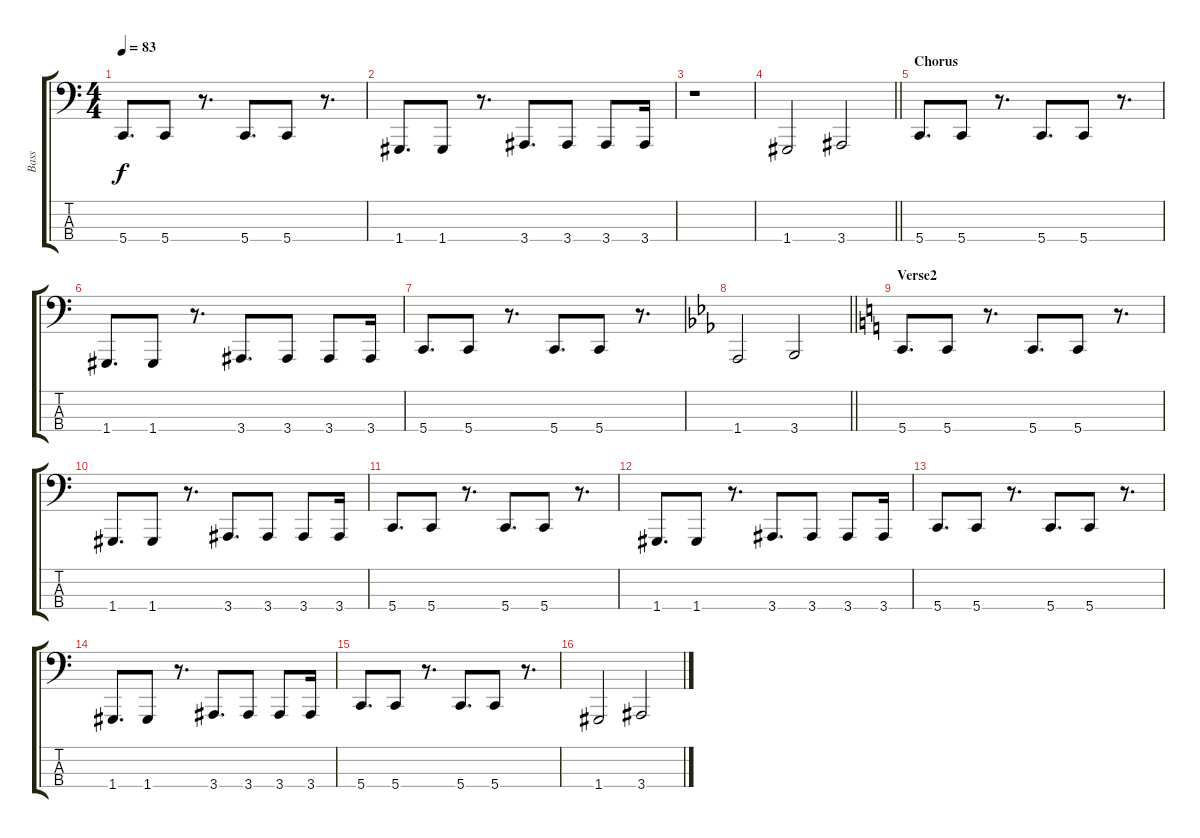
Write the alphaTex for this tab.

\track ("Bass" "Bass") {instrument electricbassfinger}
\staff {score tabs}
\tuning (D2 A2 D1 G0) {hide}
\ts (4 4)
\tempo 83
\clef f4
\ks c
5.4.8{d dy f} 5.4.8 r.8{d} 5.4.8{d} 5.4.8 r.8{d} |
1.4.8{d} 1.4.8 r.8{d} 3.4.8{d} 3.4.8 3.4.8 3.4.16 |
r.1 |
\barLineRight lightlight
1.4.2 3.4.2 |
\section ("" "Chorus")
5.4.8{d} 5.4.8 r.8{d} 5.4.8{d} 5.4.8 r.8{d} |
1.4.8{d} 1.4.8 r.8{d} 3.4.8{d} 3.4.8 3.4.8 3.4.16 |
5.4.8{d} 5.4.8 r.8{d} 5.4.8{d} 5.4.8 r.8{d} |
\barLineRight lightlight
\ks eb
1.4.2 3.4.2 |
\section ("" "Verse2")
\ks c
5.4.8{d} 5.4.8 r.8{d} 5.4.8{d} 5.4.8 r.8{d} |
1.4.8{d} 1.4.8 r.8{d} 3.4.8{d} 3.4.8 3.4.8 3.4.16 |
5.4.8{d} 5.4.8 r.8{d} 5.4.8{d} 5.4.8 r.8{d} |
1.4.8{d} 1.4.8 r.8{d} 3.4.8{d} 3.4.8 3.4.8 3.4.16 |
5.4.8{d} 5.4.8 r.8{d} 5.4.8{d} 5.4.8 r.8{d} |
1.4.8{d} 1.4.8 r.8{d} 3.4.8{d} 3.4.8 3.4.8 3.4.16 |
5.4.8{d} 5.4.8 r.8{d} 5.4.8{d} 5.4.8 r.8{d} |
1.4.2 3.4.2
